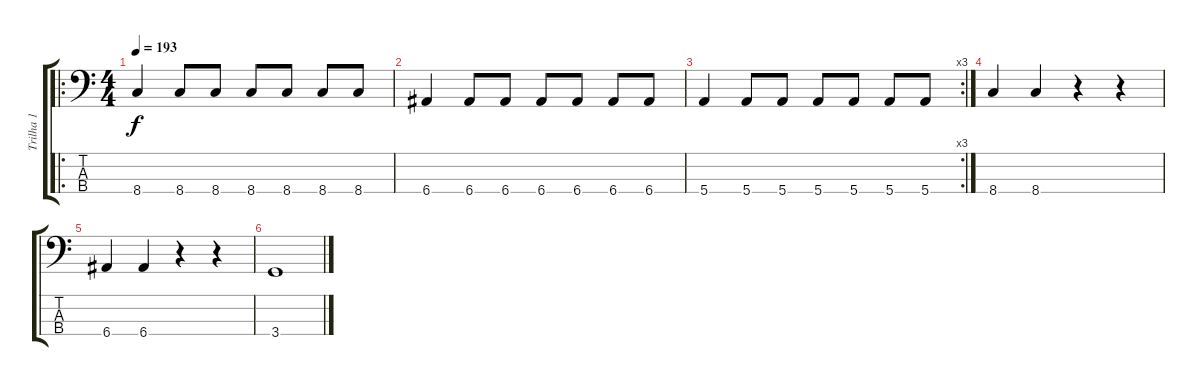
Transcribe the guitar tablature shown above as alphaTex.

\track ("Trilha 1" "Trilha 1") {instrument electricbassfinger}
\staff {score tabs}
\tuning (G2 D2 A1 E1) {hide}
\ro
\ts (4 4)
\tempo 193
\clef f4
\ks c
8.4.4{dy f} 8.4.8 8.4.8 8.4.8 8.4.8 8.4.8 8.4.8 |
6.4.4 6.4.8 6.4.8 6.4.8 6.4.8 6.4.8 6.4.8 |
\rc 3
5.4.4 5.4.8 5.4.8 5.4.8 5.4.8 5.4.8 5.4.8 |
8.4.4 8.4.4 r.4 r.4 |
6.4.4 6.4.4 r.4 r.4 |
3.4.1
